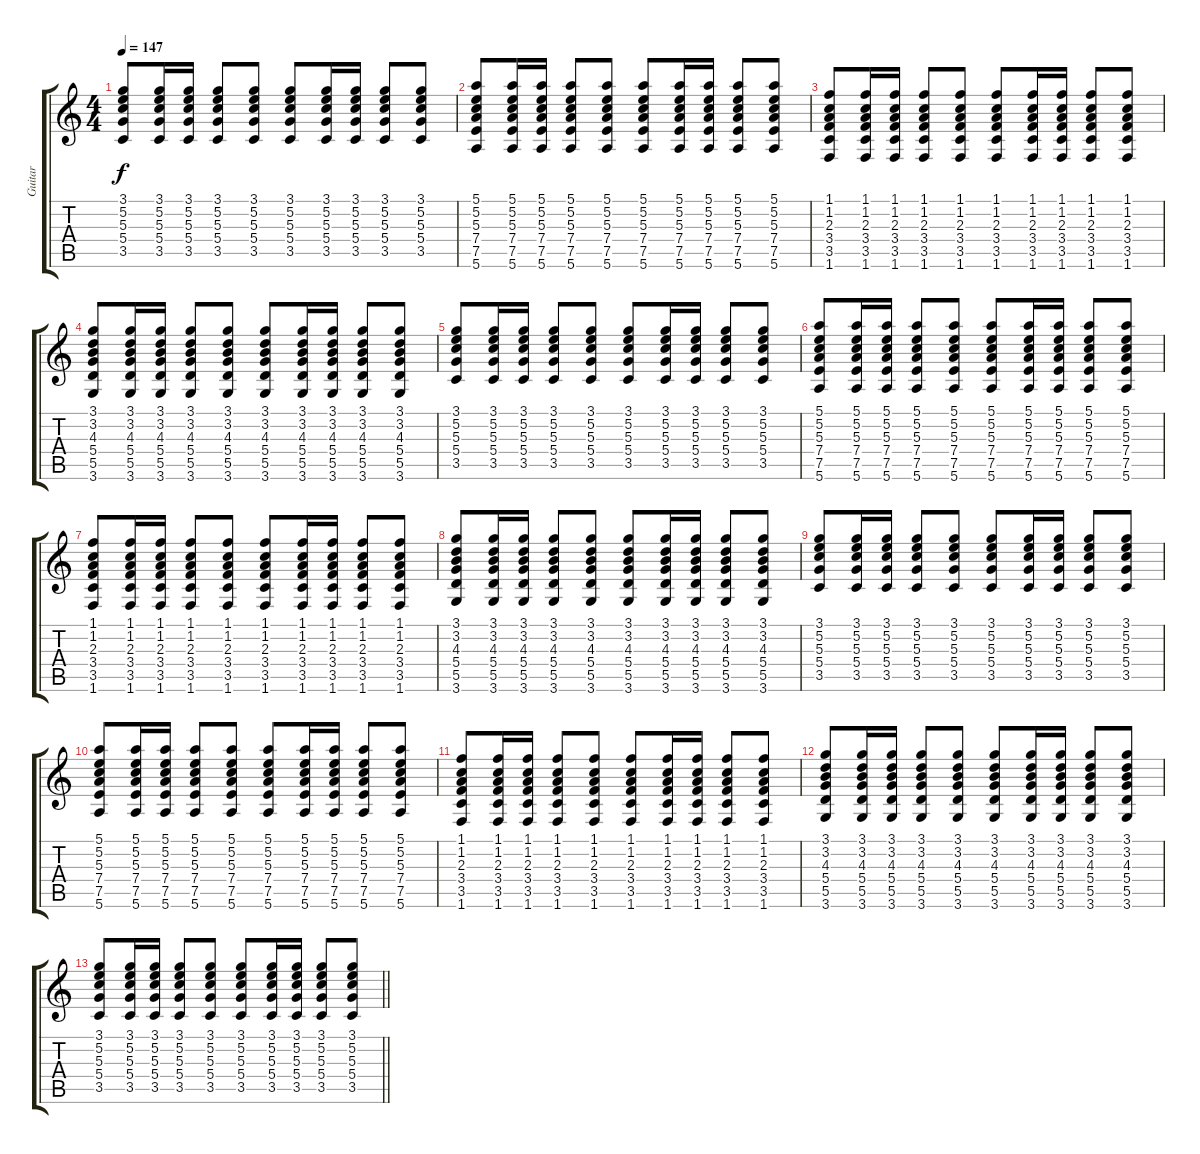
\track ("Guitar" "Guitar") {instrument distortionguitar}
\staff {score tabs}
\tuning (E4 B3 G3 D3 A2 E2) {hide}
\ts (4 4)
\tempo 147
\clef g2
\ks aminor
(3.1 5.2 5.3 5.4 3.5).8{dy f} (3.1 5.2 5.3 5.4 3.5).16 (3.1 5.2 5.3 5.4 3.5).16 (3.1 5.2 5.3 5.4 3.5).8 (3.1 5.2 5.3 5.4 3.5).8 (3.1 5.2 5.3 5.4 3.5).8 (3.1 5.2 5.3 5.4 3.5).16 (3.1 5.2 5.3 5.4 3.5).16 (3.1 5.2 5.3 5.4 3.5).8 (3.1 5.2 5.3 5.4 3.5).8 |
(5.1 5.2 5.3 7.4 7.5 5.6).8{volume 7} (5.1 5.2 5.3 7.4 7.5 5.6).16 (5.1 5.2 5.3 7.4 7.5 5.6).16 (5.1 5.2 5.3 7.4 7.5 5.6).8 (5.1 5.2 5.3 7.4 7.5 5.6).8 (5.1 5.2 5.3 7.4 7.5 5.6).8 (5.1 5.2 5.3 7.4 7.5 5.6).16 (5.1 5.2 5.3 7.4 7.5 5.6).16 (5.1 5.2 5.3 7.4 7.5 5.6).8 (5.1 5.2 5.3 7.4 7.5 5.6).8 |
(1.1 1.2 2.3 3.4 3.5 1.6).8 (1.1 1.2 2.3 3.4 3.5 1.6).16 (1.1 1.2 2.3 3.4 3.5 1.6).16 (1.1 1.2 2.3 3.4 3.5 1.6).8 (1.1 1.2 2.3 3.4 3.5 1.6).8 (1.1 1.2 2.3 3.4 3.5 1.6).8 (1.1 1.2 2.3 3.4 3.5 1.6).16 (1.1 1.2 2.3 3.4 3.5 1.6).16 (1.1 1.2 2.3 3.4 3.5 1.6).8 (1.1 1.2 2.3 3.4 3.5 1.6).8 |
(3.1 3.2 4.3 5.4 5.5 3.6).8 (3.1 3.2 4.3 5.4 5.5 3.6).16 (3.1 3.2 4.3 5.4 5.5 3.6).16 (3.1 3.2 4.3 5.4 5.5 3.6).8 (3.1 3.2 4.3 5.4 5.5 3.6).8 (3.1 3.2 4.3 5.4 5.5 3.6).8 (3.1 3.2 4.3 5.4 5.5 3.6).16 (3.1 3.2 4.3 5.4 5.5 3.6).16 (3.1 3.2 4.3 5.4 5.5 3.6).8 (3.1 3.2 4.3 5.4 5.5 3.6).8 |
(3.1 5.2 5.3 5.4 3.5).8 (3.1 5.2 5.3 5.4 3.5).16 (3.1 5.2 5.3 5.4 3.5).16 (3.1 5.2 5.3 5.4 3.5).8 (3.1 5.2 5.3 5.4 3.5).8 (3.1 5.2 5.3 5.4 3.5).8 (3.1 5.2 5.3 5.4 3.5).16 (3.1 5.2 5.3 5.4 3.5).16 (3.1 5.2 5.3 5.4 3.5).8 (3.1 5.2 5.3 5.4 3.5).8 |
(5.1 5.2 5.3 7.4 7.5 5.6).8{volume 4} (5.1 5.2 5.3 7.4 7.5 5.6).16 (5.1 5.2 5.3 7.4 7.5 5.6).16 (5.1 5.2 5.3 7.4 7.5 5.6).8 (5.1 5.2 5.3 7.4 7.5 5.6).8 (5.1 5.2 5.3 7.4 7.5 5.6).8 (5.1 5.2 5.3 7.4 7.5 5.6).16 (5.1 5.2 5.3 7.4 7.5 5.6).16 (5.1 5.2 5.3 7.4 7.5 5.6).8 (5.1 5.2 5.3 7.4 7.5 5.6).8 |
(1.1 1.2 2.3 3.4 3.5 1.6).8 (1.1 1.2 2.3 3.4 3.5 1.6).16 (1.1 1.2 2.3 3.4 3.5 1.6).16 (1.1 1.2 2.3 3.4 3.5 1.6).8 (1.1 1.2 2.3 3.4 3.5 1.6).8 (1.1 1.2 2.3 3.4 3.5 1.6).8 (1.1 1.2 2.3 3.4 3.5 1.6).16 (1.1 1.2 2.3 3.4 3.5 1.6).16 (1.1 1.2 2.3 3.4 3.5 1.6).8 (1.1 1.2 2.3 3.4 3.5 1.6).8 |
(3.1 3.2 4.3 5.4 5.5 3.6).8 (3.1 3.2 4.3 5.4 5.5 3.6).16 (3.1 3.2 4.3 5.4 5.5 3.6).16 (3.1 3.2 4.3 5.4 5.5 3.6).8 (3.1 3.2 4.3 5.4 5.5 3.6).8 (3.1 3.2 4.3 5.4 5.5 3.6).8 (3.1 3.2 4.3 5.4 5.5 3.6).16 (3.1 3.2 4.3 5.4 5.5 3.6).16 (3.1 3.2 4.3 5.4 5.5 3.6).8 (3.1 3.2 4.3 5.4 5.5 3.6).8 |
(3.1 5.2 5.3 5.4 3.5).8 (3.1 5.2 5.3 5.4 3.5).16 (3.1 5.2 5.3 5.4 3.5).16 (3.1 5.2 5.3 5.4 3.5).8 (3.1 5.2 5.3 5.4 3.5).8 (3.1 5.2 5.3 5.4 3.5).8 (3.1 5.2 5.3 5.4 3.5).16 (3.1 5.2 5.3 5.4 3.5).16 (3.1 5.2 5.3 5.4 3.5).8 (3.1 5.2 5.3 5.4 3.5).8 |
(5.1 5.2 5.3 7.4 7.5 5.6).8{volume 0} (5.1 5.2 5.3 7.4 7.5 5.6).16 (5.1 5.2 5.3 7.4 7.5 5.6).16 (5.1 5.2 5.3 7.4 7.5 5.6).8 (5.1 5.2 5.3 7.4 7.5 5.6).8 (5.1 5.2 5.3 7.4 7.5 5.6).8 (5.1 5.2 5.3 7.4 7.5 5.6).16 (5.1 5.2 5.3 7.4 7.5 5.6).16 (5.1 5.2 5.3 7.4 7.5 5.6).8 (5.1 5.2 5.3 7.4 7.5 5.6).8 |
(1.1 1.2 2.3 3.4 3.5 1.6).8 (1.1 1.2 2.3 3.4 3.5 1.6).16 (1.1 1.2 2.3 3.4 3.5 1.6).16 (1.1 1.2 2.3 3.4 3.5 1.6).8 (1.1 1.2 2.3 3.4 3.5 1.6).8 (1.1 1.2 2.3 3.4 3.5 1.6).8 (1.1 1.2 2.3 3.4 3.5 1.6).16 (1.1 1.2 2.3 3.4 3.5 1.6).16 (1.1 1.2 2.3 3.4 3.5 1.6).8 (1.1 1.2 2.3 3.4 3.5 1.6).8 |
(3.1 3.2 4.3 5.4 5.5 3.6).8 (3.1 3.2 4.3 5.4 5.5 3.6).16 (3.1 3.2 4.3 5.4 5.5 3.6).16 (3.1 3.2 4.3 5.4 5.5 3.6).8 (3.1 3.2 4.3 5.4 5.5 3.6).8 (3.1 3.2 4.3 5.4 5.5 3.6).8 (3.1 3.2 4.3 5.4 5.5 3.6).16 (3.1 3.2 4.3 5.4 5.5 3.6).16 (3.1 3.2 4.3 5.4 5.5 3.6).8 (3.1 3.2 4.3 5.4 5.5 3.6).8 |
\barLineRight lightlight
(3.1 5.2 5.3 5.4 3.5).8 (3.1 5.2 5.3 5.4 3.5).16 (3.1 5.2 5.3 5.4 3.5).16 (3.1 5.2 5.3 5.4 3.5).8 (3.1 5.2 5.3 5.4 3.5).8 (3.1 5.2 5.3 5.4 3.5).8 (3.1 5.2 5.3 5.4 3.5).16 (3.1 5.2 5.3 5.4 3.5).16 (3.1 5.2 5.3 5.4 3.5).8 (3.1 5.2 5.3 5.4 3.5).8
